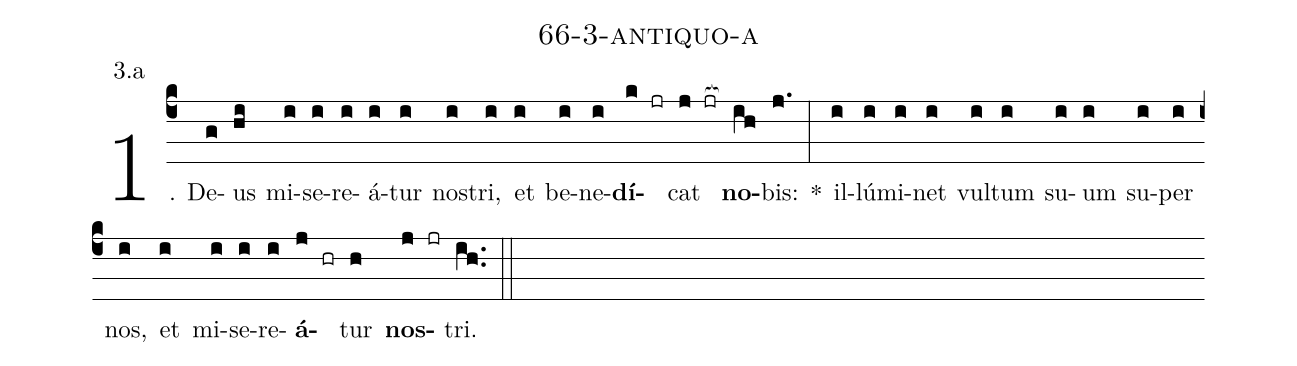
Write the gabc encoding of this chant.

name: 66-3-antiquo-a;
annotation: 3.a;
%%
(c4)1. De(g)us(hi) mi(i)se(i)re(i)á(i)tur(i) nos(i)tri,(i) et(i) be(i)ne(i)<b>dí</b>(k jr)cat(j jr[ocb:1{]) <b>no</b>(ih[ocb:0}])bis:(j.) *(:) il(i)lú(i)mi(i)net(i) vul(i)tum(i) su(i)um(i) su(i)per(i) nos,(i) et(i) mi(i)se(i)re(i)<b>á</b>(j hr)tur(h) <b>nos</b>(j jr)tri.(ih..) (::)
